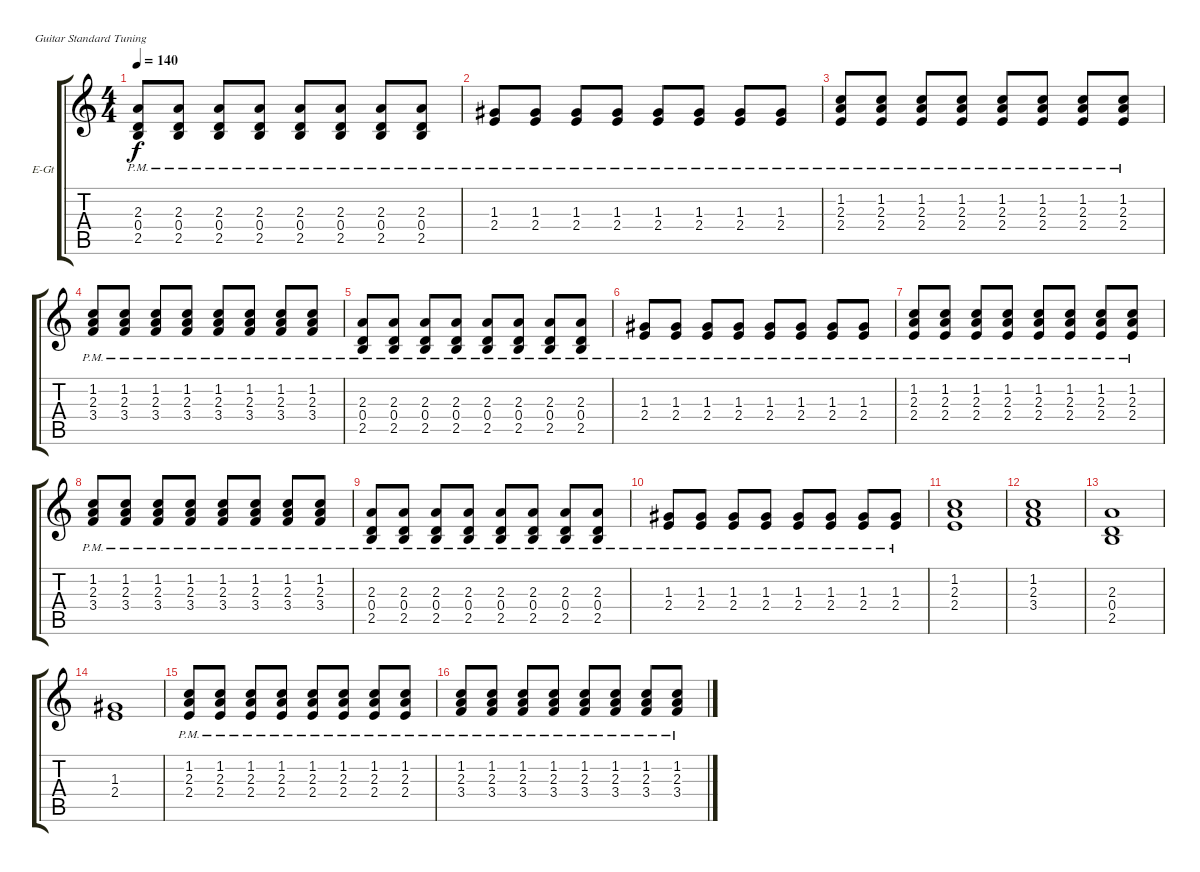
\defaultSystemsLayout 4
\bracketExtendMode groupsimilarinstruments
\firstSystemTrackNameOrientation horizontal
\otherSystemsTrackNameOrientation horizontal
\track ("Electric Guitar" "E-Gt") {instrument distortionguitar}
\staff {score tabs}
\tuning (E4 B3 G3 D3 A2 E2)
\ts (4 4)
\tempo 140
\clef g2
\ks c
(2.5{pm} 0.4{pm} 2.3{pm}).8{dy f} (2.5{pm} 0.4{pm} 2.3{pm}).8 (2.5{pm} 0.4{pm} 2.3{pm}).8 (2.5{pm} 0.4{pm} 2.3{pm}).8 (2.5{pm} 0.4{pm} 2.3{pm}).8 (2.5{pm} 0.4{pm} 2.3{pm}).8 (2.5{pm} 0.4{pm} 2.3{pm}).8 (2.5{pm} 0.4{pm} 2.3{pm}).8 |
(2.4{pm} 1.3{pm}).8 (2.4{pm} 1.3{pm}).8 (2.4{pm} 1.3{pm}).8 (2.4{pm} 1.3{pm}).8 (2.4{pm} 1.3{pm}).8 (2.4{pm} 1.3{pm}).8 (2.4{pm} 1.3{pm}).8 (2.4{pm} 1.3{pm}).8 |
(2.4{pm} 2.3{pm} 1.2{pm}).8 (2.4{pm} 2.3{pm} 1.2{pm}).8 (2.4{pm} 2.3{pm} 1.2{pm}).8 (2.4{pm} 2.3{pm} 1.2{pm}).8 (2.4{pm} 2.3{pm} 1.2{pm}).8 (2.4{pm} 2.3{pm} 1.2{pm}).8 (2.4{pm} 2.3{pm} 1.2{pm}).8 (2.4{pm} 2.3{pm} 1.2{pm}).8 |
(1.2{pm} 2.3{pm} 3.4{pm}).8 (1.2{pm} 2.3{pm} 3.4{pm}).8 (1.2{pm} 2.3{pm} 3.4{pm}).8 (1.2{pm} 2.3{pm} 3.4{pm}).8 (1.2{pm} 2.3{pm} 3.4{pm}).8 (1.2{pm} 2.3{pm} 3.4{pm}).8 (1.2{pm} 2.3{pm} 3.4{pm}).8 (1.2{pm} 2.3{pm} 3.4{pm}).8 |
(2.5{pm} 0.4{pm} 2.3{pm}).8 (2.5{pm} 0.4{pm} 2.3{pm}).8 (2.5{pm} 0.4{pm} 2.3{pm}).8 (2.5{pm} 0.4{pm} 2.3{pm}).8 (2.5{pm} 0.4{pm} 2.3{pm}).8 (2.5{pm} 0.4{pm} 2.3{pm}).8 (2.5{pm} 0.4{pm} 2.3{pm}).8 (2.5{pm} 0.4{pm} 2.3{pm}).8 |
(2.4{pm} 1.3{pm}).8 (2.4{pm} 1.3{pm}).8 (2.4{pm} 1.3{pm}).8 (2.4{pm} 1.3{pm}).8 (2.4{pm} 1.3{pm}).8 (2.4{pm} 1.3{pm}).8 (2.4{pm} 1.3{pm}).8 (2.4{pm} 1.3{pm}).8 |
(2.4{pm} 2.3{pm} 1.2{pm}).8 (2.4{pm} 2.3{pm} 1.2{pm}).8 (2.4{pm} 2.3{pm} 1.2{pm}).8 (2.4{pm} 2.3{pm} 1.2{pm}).8 (2.4{pm} 2.3{pm} 1.2{pm}).8 (2.4{pm} 2.3{pm} 1.2{pm}).8 (2.4{pm} 2.3{pm} 1.2{pm}).8 (2.4{pm} 2.3{pm} 1.2{pm}).8 |
(1.2{pm} 2.3{pm} 3.4{pm}).8 (1.2{pm} 2.3{pm} 3.4{pm}).8 (1.2{pm} 2.3{pm} 3.4{pm}).8 (1.2{pm} 2.3{pm} 3.4{pm}).8 (1.2{pm} 2.3{pm} 3.4{pm}).8 (1.2{pm} 2.3{pm} 3.4{pm}).8 (1.2{pm} 2.3{pm} 3.4{pm}).8 (1.2{pm} 2.3{pm} 3.4{pm}).8 |
(2.5{pm} 0.4{pm} 2.3{pm}).8 (2.5{pm} 0.4{pm} 2.3{pm}).8 (2.5{pm} 0.4{pm} 2.3{pm}).8 (2.5{pm} 0.4{pm} 2.3{pm}).8 (2.5{pm} 0.4{pm} 2.3{pm}).8 (2.5{pm} 0.4{pm} 2.3{pm}).8 (2.5{pm} 0.4{pm} 2.3{pm}).8 (2.5{pm} 0.4{pm} 2.3{pm}).8 |
(2.4{pm} 1.3{pm}).8 (2.4{pm} 1.3{pm}).8 (2.4{pm} 1.3{pm}).8 (2.4{pm} 1.3{pm}).8 (2.4{pm} 1.3{pm}).8 (2.4{pm} 1.3{pm}).8 (2.4{pm} 1.3{pm}).8 (2.4{pm} 1.3{pm}).8 |
(2.4 2.3 1.2).1 |
(1.2 2.3 3.4).1 |
(2.5 0.4 2.3).1 |
(2.4 1.3).1 |
(2.4{pm} 2.3{pm} 1.2{pm}).8 (2.4{pm} 2.3{pm} 1.2{pm}).8 (2.4{pm} 2.3{pm} 1.2{pm}).8 (2.4{pm} 2.3{pm} 1.2{pm}).8 (2.4{pm} 2.3{pm} 1.2{pm}).8 (2.4{pm} 2.3{pm} 1.2{pm}).8 (2.4{pm} 2.3{pm} 1.2{pm}).8 (2.4{pm} 2.3{pm} 1.2{pm}).8 |
(1.2{pm} 2.3{pm} 3.4{pm}).8 (1.2{pm} 2.3{pm} 3.4{pm}).8 (1.2{pm} 2.3{pm} 3.4{pm}).8 (1.2{pm} 2.3{pm} 3.4{pm}).8 (1.2{pm} 2.3{pm} 3.4{pm}).8 (1.2{pm} 2.3{pm} 3.4{pm}).8 (1.2{pm} 2.3{pm} 3.4{pm}).8 (1.2{pm} 2.3{pm} 3.4{pm}).8
